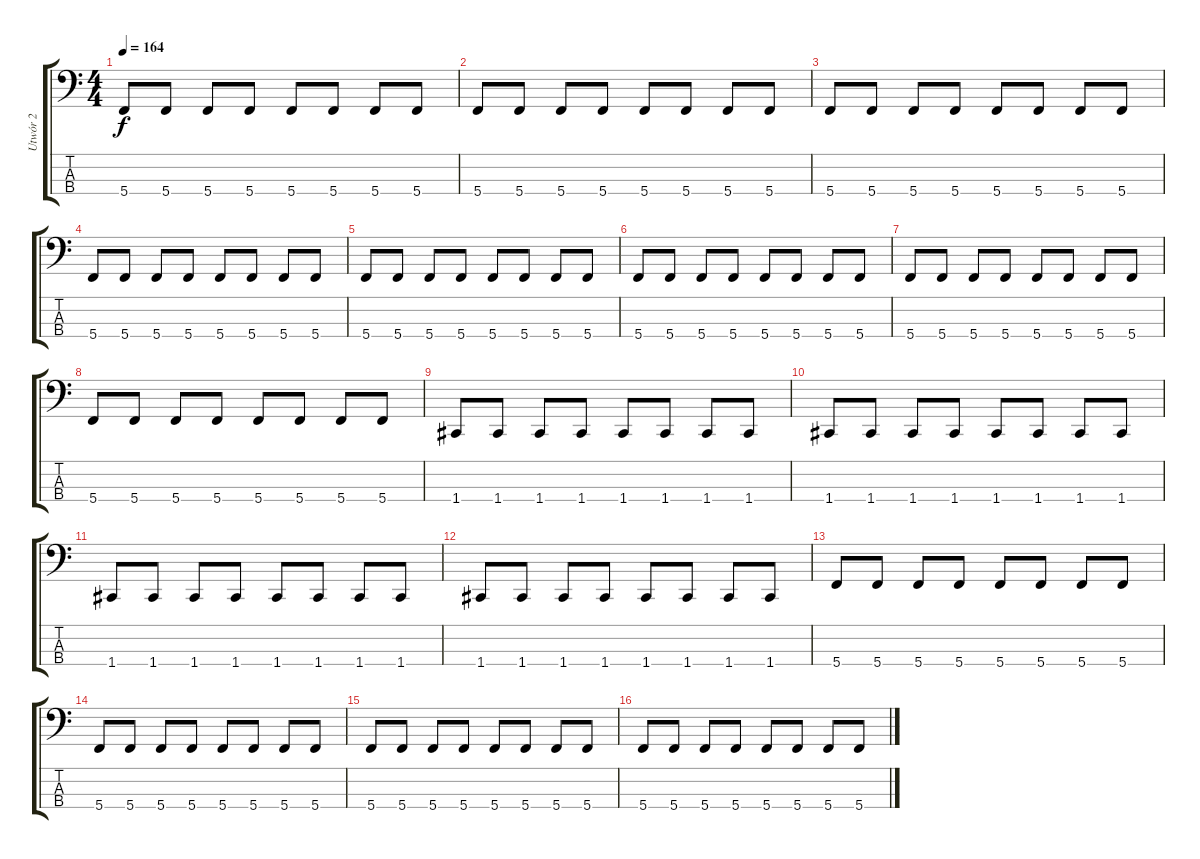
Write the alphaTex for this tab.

\track ("Utwór 2" "Utwór 2") {instrument electricbasspick}
\staff {score tabs}
\tuning (F2 C2 G1 C1) {hide}
\ts (4 4)
\tempo 164
\clef f4
\ks c
5.4.8{dy f} 5.4.8 5.4.8 5.4.8 5.4.8 5.4.8 5.4.8 5.4.8 |
5.4.8 5.4.8 5.4.8 5.4.8 5.4.8 5.4.8 5.4.8 5.4.8 |
5.4.8 5.4.8 5.4.8 5.4.8 5.4.8 5.4.8 5.4.8 5.4.8 |
5.4.8 5.4.8 5.4.8 5.4.8 5.4.8 5.4.8 5.4.8 5.4.8 |
5.4.8 5.4.8 5.4.8 5.4.8 5.4.8 5.4.8 5.4.8 5.4.8 |
5.4.8 5.4.8 5.4.8 5.4.8 5.4.8 5.4.8 5.4.8 5.4.8 |
5.4.8 5.4.8 5.4.8 5.4.8 5.4.8 5.4.8 5.4.8 5.4.8 |
5.4.8 5.4.8 5.4.8 5.4.8 5.4.8 5.4.8 5.4.8 5.4.8 |
1.4.8 1.4.8 1.4.8 1.4.8 1.4.8 1.4.8 1.4.8 1.4.8 |
1.4.8 1.4.8 1.4.8 1.4.8 1.4.8 1.4.8 1.4.8 1.4.8 |
1.4.8 1.4.8 1.4.8 1.4.8 1.4.8 1.4.8 1.4.8 1.4.8 |
1.4.8 1.4.8 1.4.8 1.4.8 1.4.8 1.4.8 1.4.8 1.4.8 |
5.4.8 5.4.8 5.4.8 5.4.8 5.4.8 5.4.8 5.4.8 5.4.8 |
5.4.8 5.4.8 5.4.8 5.4.8 5.4.8 5.4.8 5.4.8 5.4.8 |
5.4.8 5.4.8 5.4.8 5.4.8 5.4.8 5.4.8 5.4.8 5.4.8 |
5.4.8 5.4.8 5.4.8 5.4.8 5.4.8 5.4.8 5.4.8 5.4.8
